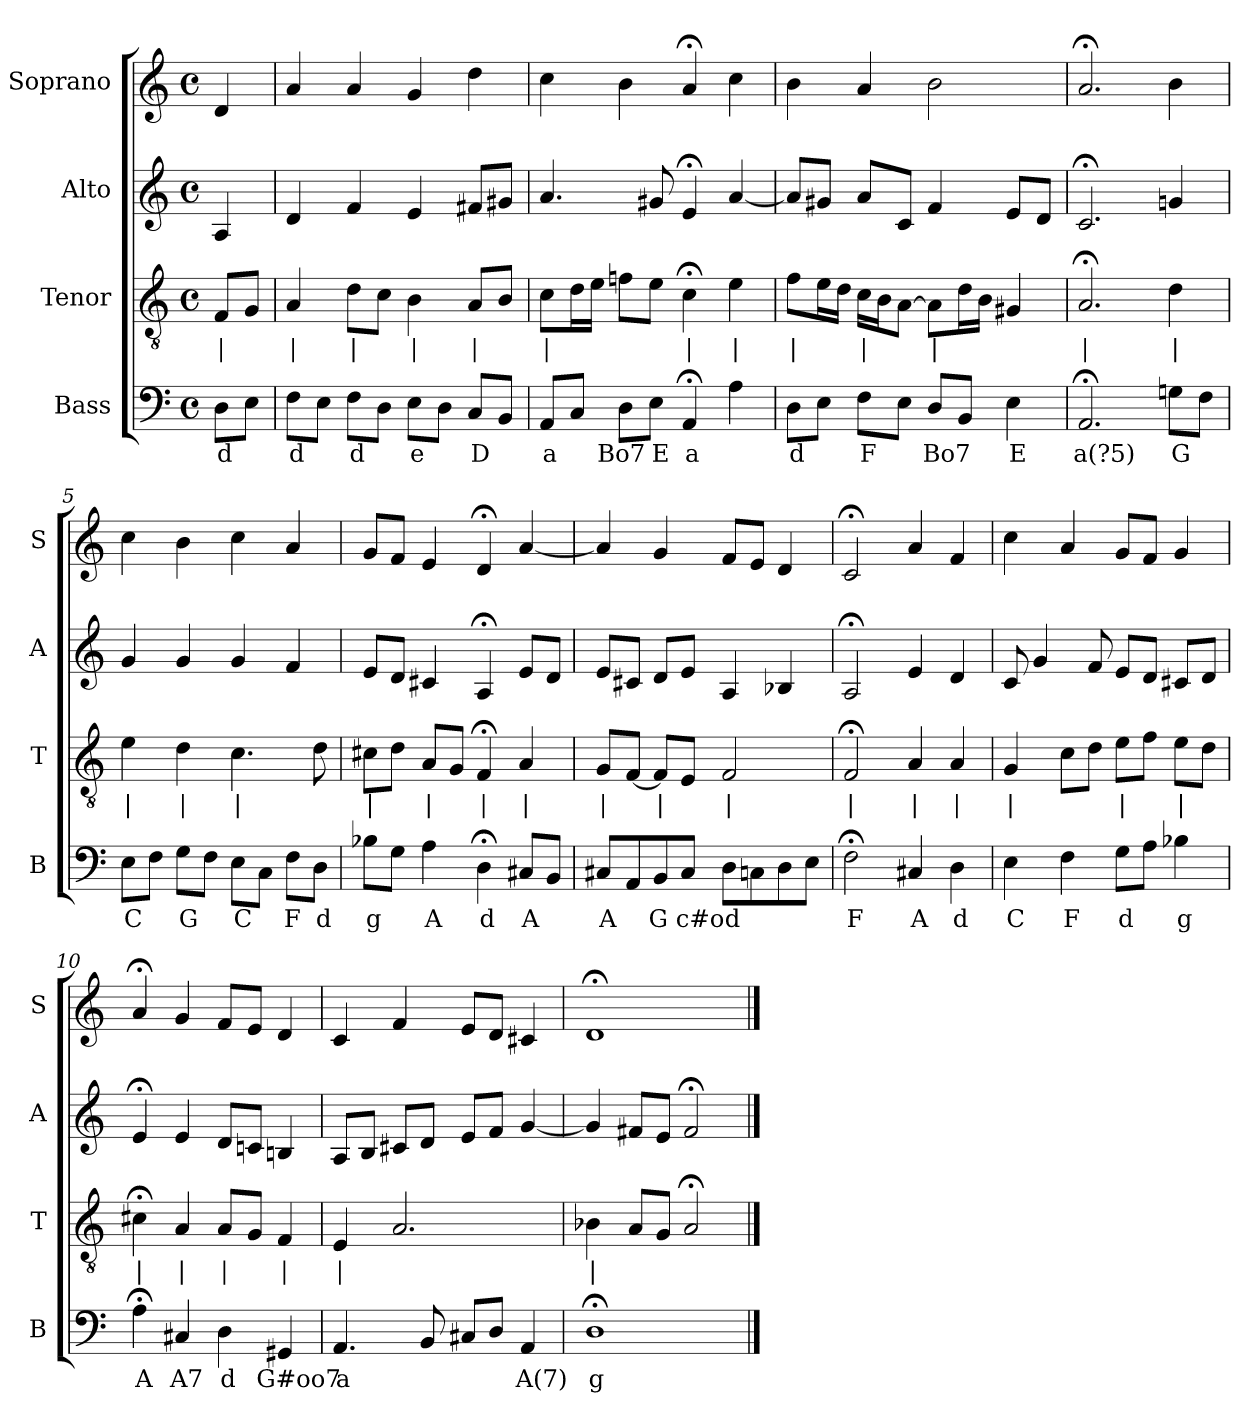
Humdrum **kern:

**kern	**text	**kern	**text	**kern	**kern
*part4	*part4	*part3	*part3	*part2	*part1
*staff4	*staff4	*staff3	*staff3	*staff2	*staff1
*I"Bass	*	*I"Tenor	*	*I"Alto	*I"Soprano
*I'B	*	*I'T	*	*I'A	*I'S
*clefF4	*	*clefGv2	*	*clefG2	*clefG2
*k[]	*	*k[]	*	*k[]	*k[]
*D:dor	*	*D:dor	*	*D:dor	*D:dor
*M4/4	*	*M4/4	*	*M4/4	*M4/4
*met(c)	*	*met(c)	*	*met(c)	*met(c)
*MM100	*	*MM100	*	*MM100	*MM100
=	=	=	=	=	=
8DL	d	8FL	|	4A	4d
8EJ	.	8GJ	.	.	.
=1	=1	=1	=1	=1	=1
8FL	d	4A	|	4d	4a
8EJ	.	.	.	.	.
8FL	d	8dL	|	4f	4a
8DJ	.	8cJ	.	.	.
8EL	e	4B	|	4e	4g
8DJ	.	.	.	.	.
8CL	D	8AL	|	8f#XL	4dd
8BBJ	.	8BJ	.	8g#XJ	.
=2	=2	=2	=2	=2	=2
8AAL	a	8cL	|	4.a	4cc
8CJ	.	16dL	.	.	.
.	.	16eJJ	.	.	.
8DL	Bo7	8fnL	.	.	4b
8EJ	E	8eJ	.	8g#X	.
4AA;<	a	4c;<	|	4e;<	4a;<
4A	.	4e	|	[4a	4cc
=3	=3	=3	=3	=3	=3
8DL	d	8fL	|	8aL]	4b
8EJ	.	16eL	.	8g#XJ	.
.	.	16dJJ	.	.	.
8FL	F	16cLL	|	8aL	4a
.	.	16BJ	.	.	.
8EJ	.	[8AJ	.	8cJ	.
8DL	Bo7	8AL]	|	4f	2b
8BBJ	.	16dL	.	.	.
.	.	16BJJ	.	.	.
4E	E	4G#X	.	8eL	.
.	.	.	.	8dJ	.
=4	=4	=4	=4	=4	=4
2.AA;<	a(?5)	2.A;<	|	2.c;<	2.a;<
8GnL	G	4d	|	4gn	4b
8FJ	.	.	.	.	.
=5	=5	=5	=5	=5	=5
8EL	C	4e	|	4g	4cc
8FJ	.	.	.	.	.
8GL	G	4d	|	4g	4b
8FJ	.	.	.	.	.
8EL	C	4.c	|	4g	4cc
8CJ	.	.	.	.	.
8FL	F	.	.	4f	4a
8DJ	d	8d	.	.	.
=6	=6	=6	=6	=6	=6
8B-XL	g	8c#XL	|	8eL	8gL
8GJ	.	8dJ	.	8dJ	8fJ
4A	A	8AL	|	4c#X	4e
.	.	8GJ	.	.	.
4D;<	d	4F;<	|	4A;<	4d;<
8C#XL	A	4A	|	8eL	[4a
8BBJ	.	.	.	8dJ	.
=7	=7	=7	=7	=7	=7
8C#XL	A	8GL	|	8eL	4a]
8AA	.	[8FJ	.	8c#XJ	.
8BB	G	8FL]	|	8dL	4g
8C#J	c#o	8EJ	.	8eJ	.
8DL	d	2F	|	4A	8fL
8Cn	.	.	.	.	8eJ
8D	.	.	.	4B-X	4d
8EJ	.	.	.	.	.
=8	=8	=8	=8	=8	=8
2F;<	F	2F;<	|	2A;<	2c;<
4C#X	A	4A	|	4e	4a
4D	d	4A	|	4d	4f
=9	=9	=9	=9	=9	=9
4E	C	4G	|	8c	4cc
.	.	.	.	4g	.
4F	F	8cL	.	.	4a
.	.	8dJ	.	8f	.
8GL	d	8eL	|	8eL	8gL
8AJ	.	8fJ	.	8dJ	8fJ
4B-X	g	8eL	|	8c#XL	4g
.	.	8dJ	.	8dJ	.
=10	=10	=10	=10	=10	=10
4A;<	A	4c#X;<	|	4e;<	4a;<
4C#X	A7	4A	|	4e	4g
4D	d	8AL	|	8dL	8fL
.	.	8GJ	.	8cnJ	8eJ
4GG#X	G#oo7	4F	|	4Bn	4d
=11	=11	=11	=11	=11	=11
4.AA	a	4E	|	8AL	4c
.	.	.	.	8BJ	.
.	.	2.A	.	8c#XL	4f
8BB	.	.	.	8dJ	.
8C#XL	.	.	.	8eL	8eL
8DJ	.	.	.	8fJ	8dJ
4AA	A(7)	.	.	[4g	4c#X
=12	=12	=12	=12	=12	=12
1D;<	g	4B-X	|	4g]	1d;<
.	.	8AL	.	8f#XL	.
.	.	8GJ	.	8eJ	.
.	.	2A;<	.	2f#;<	.
==	==	==	==	==	==
*-	*-	*-	*-	*-	*-
